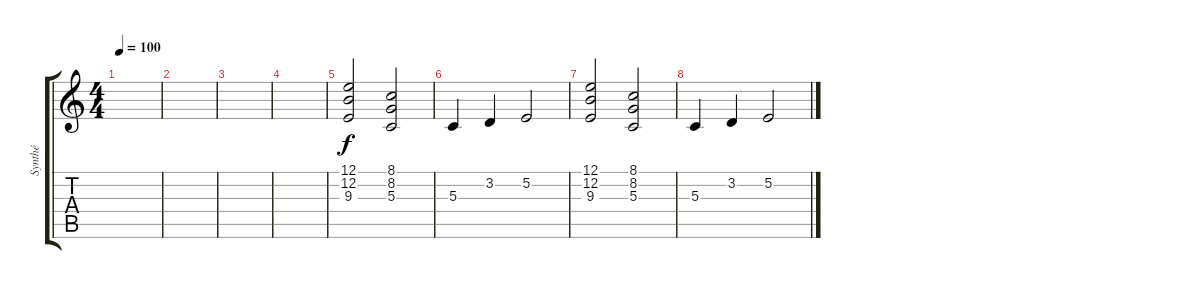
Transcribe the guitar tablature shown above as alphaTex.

\track ("Synthé" "Synthé") {instrument lead6voice}
\staff {score tabs}
\tuning (E4 B3 G3 D3 A2 E2) {hide}
\ts (4 4)
\tempo 100
\clef g2
\ks c
|
|
|
|
(12.1 12.2 9.3).2 (8.1 8.2 5.3).2 |
5.3.4 3.2.4 5.2.2 |
(12.1 12.2 9.3).2 (8.1 8.2 5.3).2 |
5.3.4 3.2.4 5.2.2
